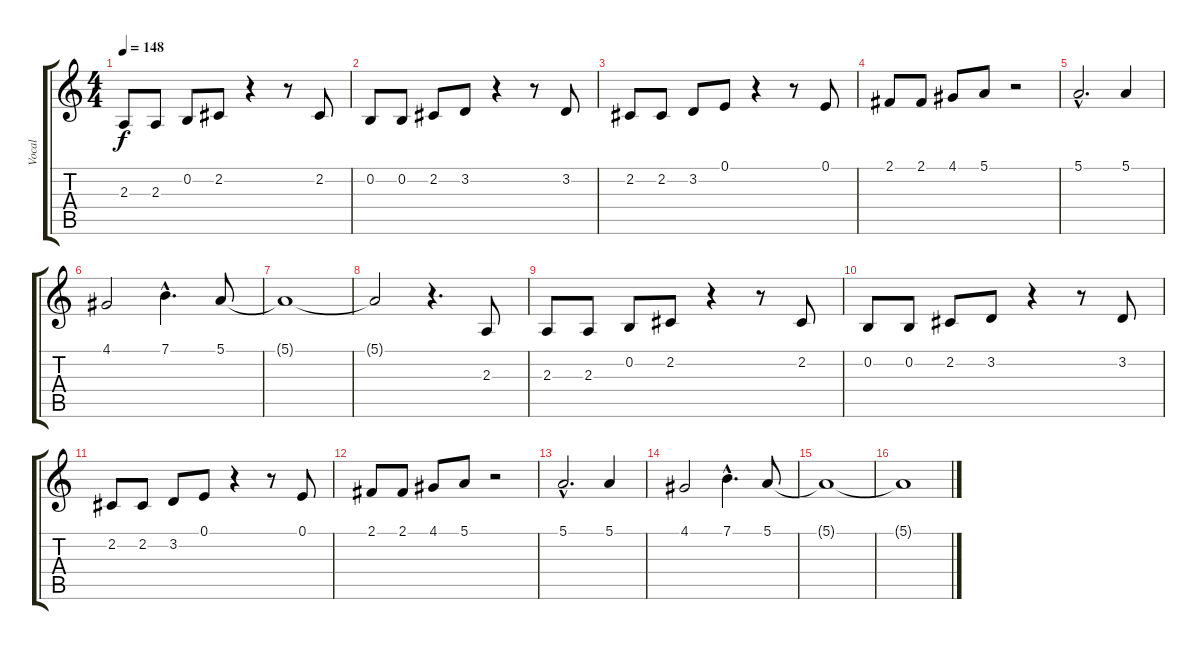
\track ("Vocal" "Vocal") {instrument altosax}
\staff {score tabs}
\tuning (E4 B3 G3 D3 A2 E2) {hide}
\ts (4 4)
\tempo 148
\clef g2
\ks c
2.3.8{dy f} 2.3.8 0.2.8 2.2.8 r.4 r.8 2.2.8 |
0.2.8 0.2.8 2.2.8 3.2.8 r.4 r.8 3.2.8 |
2.2.8 2.2.8 3.2.8 0.1.8 r.4 r.8 0.1.8 |
2.1.8 2.1.8 4.1.8 5.1.8 r.2 |
5.1{hac}.2{d} 5.1.4 |
4.1.2 7.1{hac}.4{d} 5.1.8 |
5.1{t}.1 |
5.1{t}.2 r.4{d} 2.3.8 |
2.3.8 2.3.8 0.2.8 2.2.8 r.4 r.8 2.2.8 |
0.2.8 0.2.8 2.2.8 3.2.8 r.4 r.8 3.2.8 |
2.2.8 2.2.8 3.2.8 0.1.8 r.4 r.8 0.1.8 |
2.1.8 2.1.8 4.1.8 5.1.8 r.2 |
5.1{hac}.2{d} 5.1.4 |
4.1.2 7.1{hac}.4{d} 5.1.8 |
5.1{t}.1 |
5.1{t}.1
